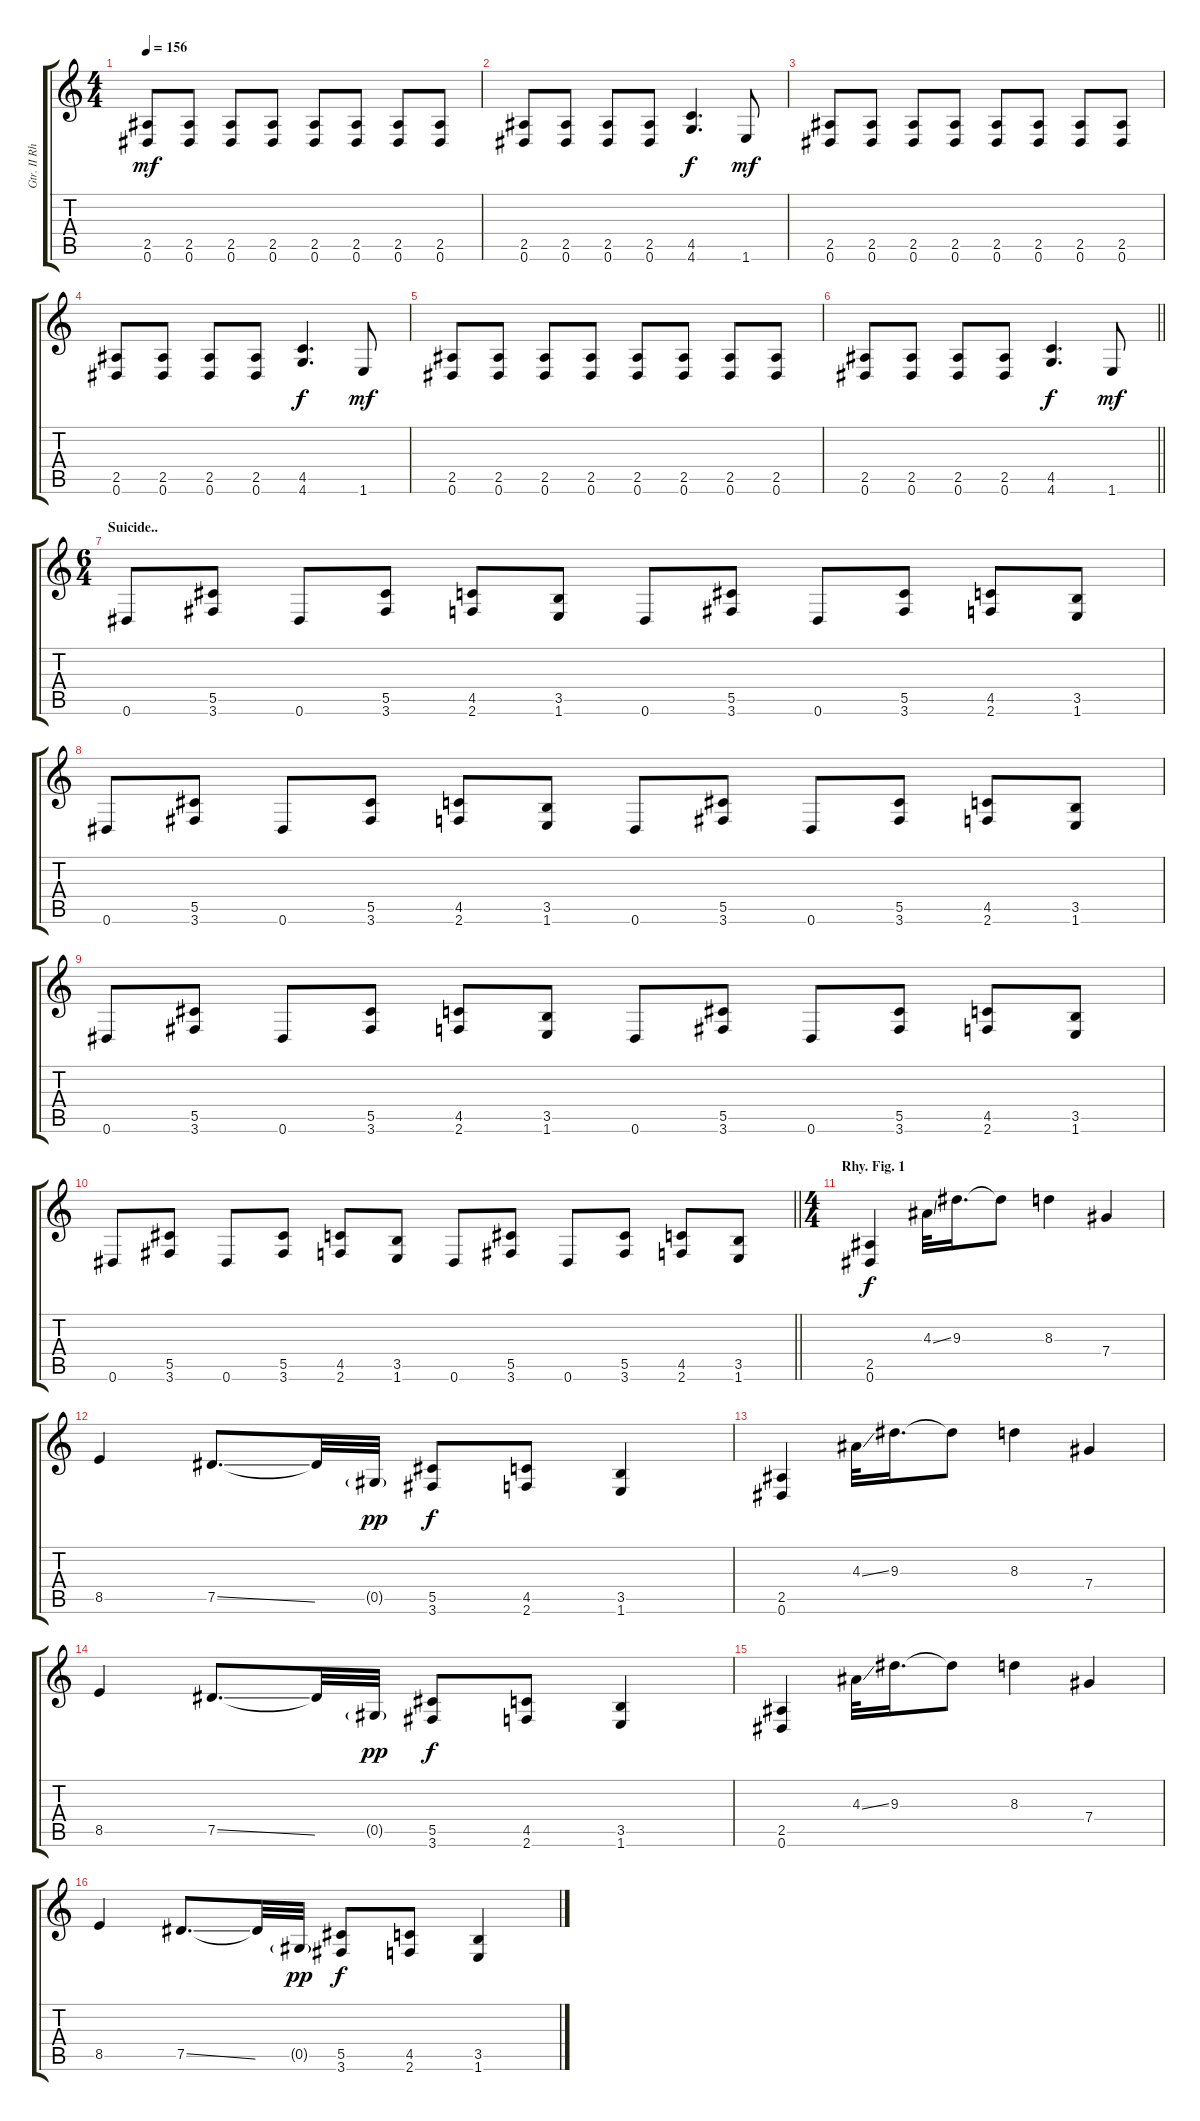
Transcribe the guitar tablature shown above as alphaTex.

\track ("Gtr. II Rhytm" "Gtr. II Rh") {instrument overdrivenguitar}
\staff {score tabs}
\tuning (Eb4 Bb3 Gb3 Db3 Ab2 Eb2) {hide}
\ts (4 4)
\tempo 156
\clef g2
\ks c
(2.5 0.6).8{dy mf} (2.5 0.6).8 (2.5 0.6).8 (2.5 0.6).8 (2.5 0.6).8 (2.5 0.6).8 (2.5 0.6).8 (2.5 0.6).8 |
(2.5 0.6).8 (2.5 0.6).8 (2.5 0.6).8 (2.5 0.6).8 (4.5 4.6).4{d dy f} 1.6.8{dy mf} |
(2.5 0.6).8 (2.5 0.6).8 (2.5 0.6).8 (2.5 0.6).8 (2.5 0.6).8 (2.5 0.6).8 (2.5 0.6).8 (2.5 0.6).8 |
(2.5 0.6).8 (2.5 0.6).8 (2.5 0.6).8 (2.5 0.6).8 (4.5 4.6).4{d dy f} 1.6.8{dy mf} |
(2.5 0.6).8 (2.5 0.6).8 (2.5 0.6).8 (2.5 0.6).8 (2.5 0.6).8 (2.5 0.6).8 (2.5 0.6).8 (2.5 0.6).8 |
\barLineRight lightlight
(2.5 0.6).8 (2.5 0.6).8 (2.5 0.6).8 (2.5 0.6).8 (4.5 4.6).4{d dy f} 1.6.8{dy mf} |
\ts (6 4)
\section ("" "Suicide..")
0.6.8 (5.5 3.6).8 0.6.8 (5.5 3.6).8 (4.5 2.6).8 (3.5 1.6).8 0.6.8 (5.5 3.6).8 0.6.8 (5.5 3.6).8 (4.5 2.6).8 (3.5 1.6).8 |
0.6.8 (5.5 3.6).8 0.6.8 (5.5 3.6).8 (4.5 2.6).8 (3.5 1.6).8 0.6.8 (5.5 3.6).8 0.6.8 (5.5 3.6).8 (4.5 2.6).8 (3.5 1.6).8 |
0.6.8 (5.5 3.6).8 0.6.8 (5.5 3.6).8 (4.5 2.6).8 (3.5 1.6).8 0.6.8 (5.5 3.6).8 0.6.8 (5.5 3.6).8 (4.5 2.6).8 (3.5 1.6).8 |
\barLineRight lightlight
0.6.8 (5.5 3.6).8 0.6.8 (5.5 3.6).8 (4.5 2.6).8 (3.5 1.6).8 0.6.8 (5.5 3.6).8 0.6.8 (5.5 3.6).8 (4.5 2.6).8 (3.5 1.6).8 |
\ts (4 4)
\section ("" "Rhy. Fig. 1")
(2.5 0.6).4{dy f} 4.3{ss}.32 9.3.16{d} 9.3{t}.8 8.3.4 7.4.4 |
8.5.4 7.5{ss}.8{d} 7.5{t}.32 0.5{g}.32{dy pp} (5.5 3.6).8{dy f} (4.5 2.6).8 (3.5 1.6).4 |
(2.5 0.6).4 4.3{ss}.32 9.3.16{d} 9.3{t}.8 8.3.4 7.4.4 |
8.5.4 7.5{ss}.8{d} 7.5{t}.32 0.5{g}.32{dy pp} (5.5 3.6).8{dy f} (4.5 2.6).8 (3.5 1.6).4 |
(2.5 0.6).4 4.3{ss}.32 9.3.16{d} 9.3{t}.8 8.3.4 7.4.4 |
8.5.4 7.5{ss}.8{d} 7.5{t}.32 0.5{g}.32{dy pp} (5.5 3.6).8{dy f} (4.5 2.6).8 (3.5 1.6).4
